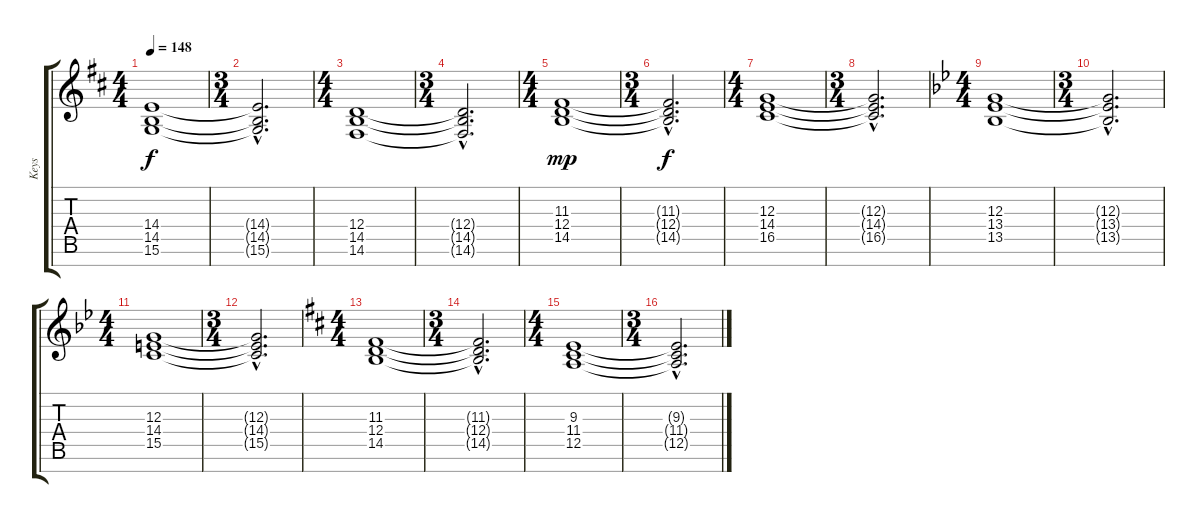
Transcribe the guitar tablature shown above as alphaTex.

\track ("Keys" "Keys") {instrument stringensemble1}
\staff {score tabs}
\tuning (E4 B3 G3 D3 A2 E2 B1) {hide}
\ts (4 4)
\tempo 148
\clef g2
\ks d
(14.4 14.5 15.6).1{dy f} |
\ts (3 4)
(14.4{hac t} 14.5{hac t} 15.6{hac t}).2{d} |
\ts (4 4)
(12.4 14.5 14.6).1 |
\ts (3 4)
(12.4{hac t} 14.5{hac t} 14.6{hac t}).2{d} |
\ts (4 4)
(11.3 12.4 14.5).1{dy mp} |
\ts (3 4)
(11.3{hac t} 12.4{hac t} 14.5{hac t}).2{d dy f} |
\ts (4 4)
(12.3 14.4 16.5).1 |
\ts (3 4)
(12.3{hac t} 14.4{hac t} 16.5{hac t}).2{d} |
\ts (4 4)
\ks bb
(12.3 13.4 13.5).1 |
\ts (3 4)
(12.3{hac t} 13.4{hac t} 13.5{hac t}).2{d} |
\ts (4 4)
(12.3 14.4 15.5).1 |
\ts (3 4)
(12.3{hac t} 14.4{hac t} 15.5{hac t}).2{d} |
\ts (4 4)
\ks d
(11.3 12.4 14.5).1 |
\ts (3 4)
(11.3{hac t} 12.4{hac t} 14.5{hac t}).2{d} |
\ts (4 4)
(9.3 11.4 12.5).1 |
\ts (3 4)
(9.3{hac t} 11.4{hac t} 12.5{hac t}).2{d}
